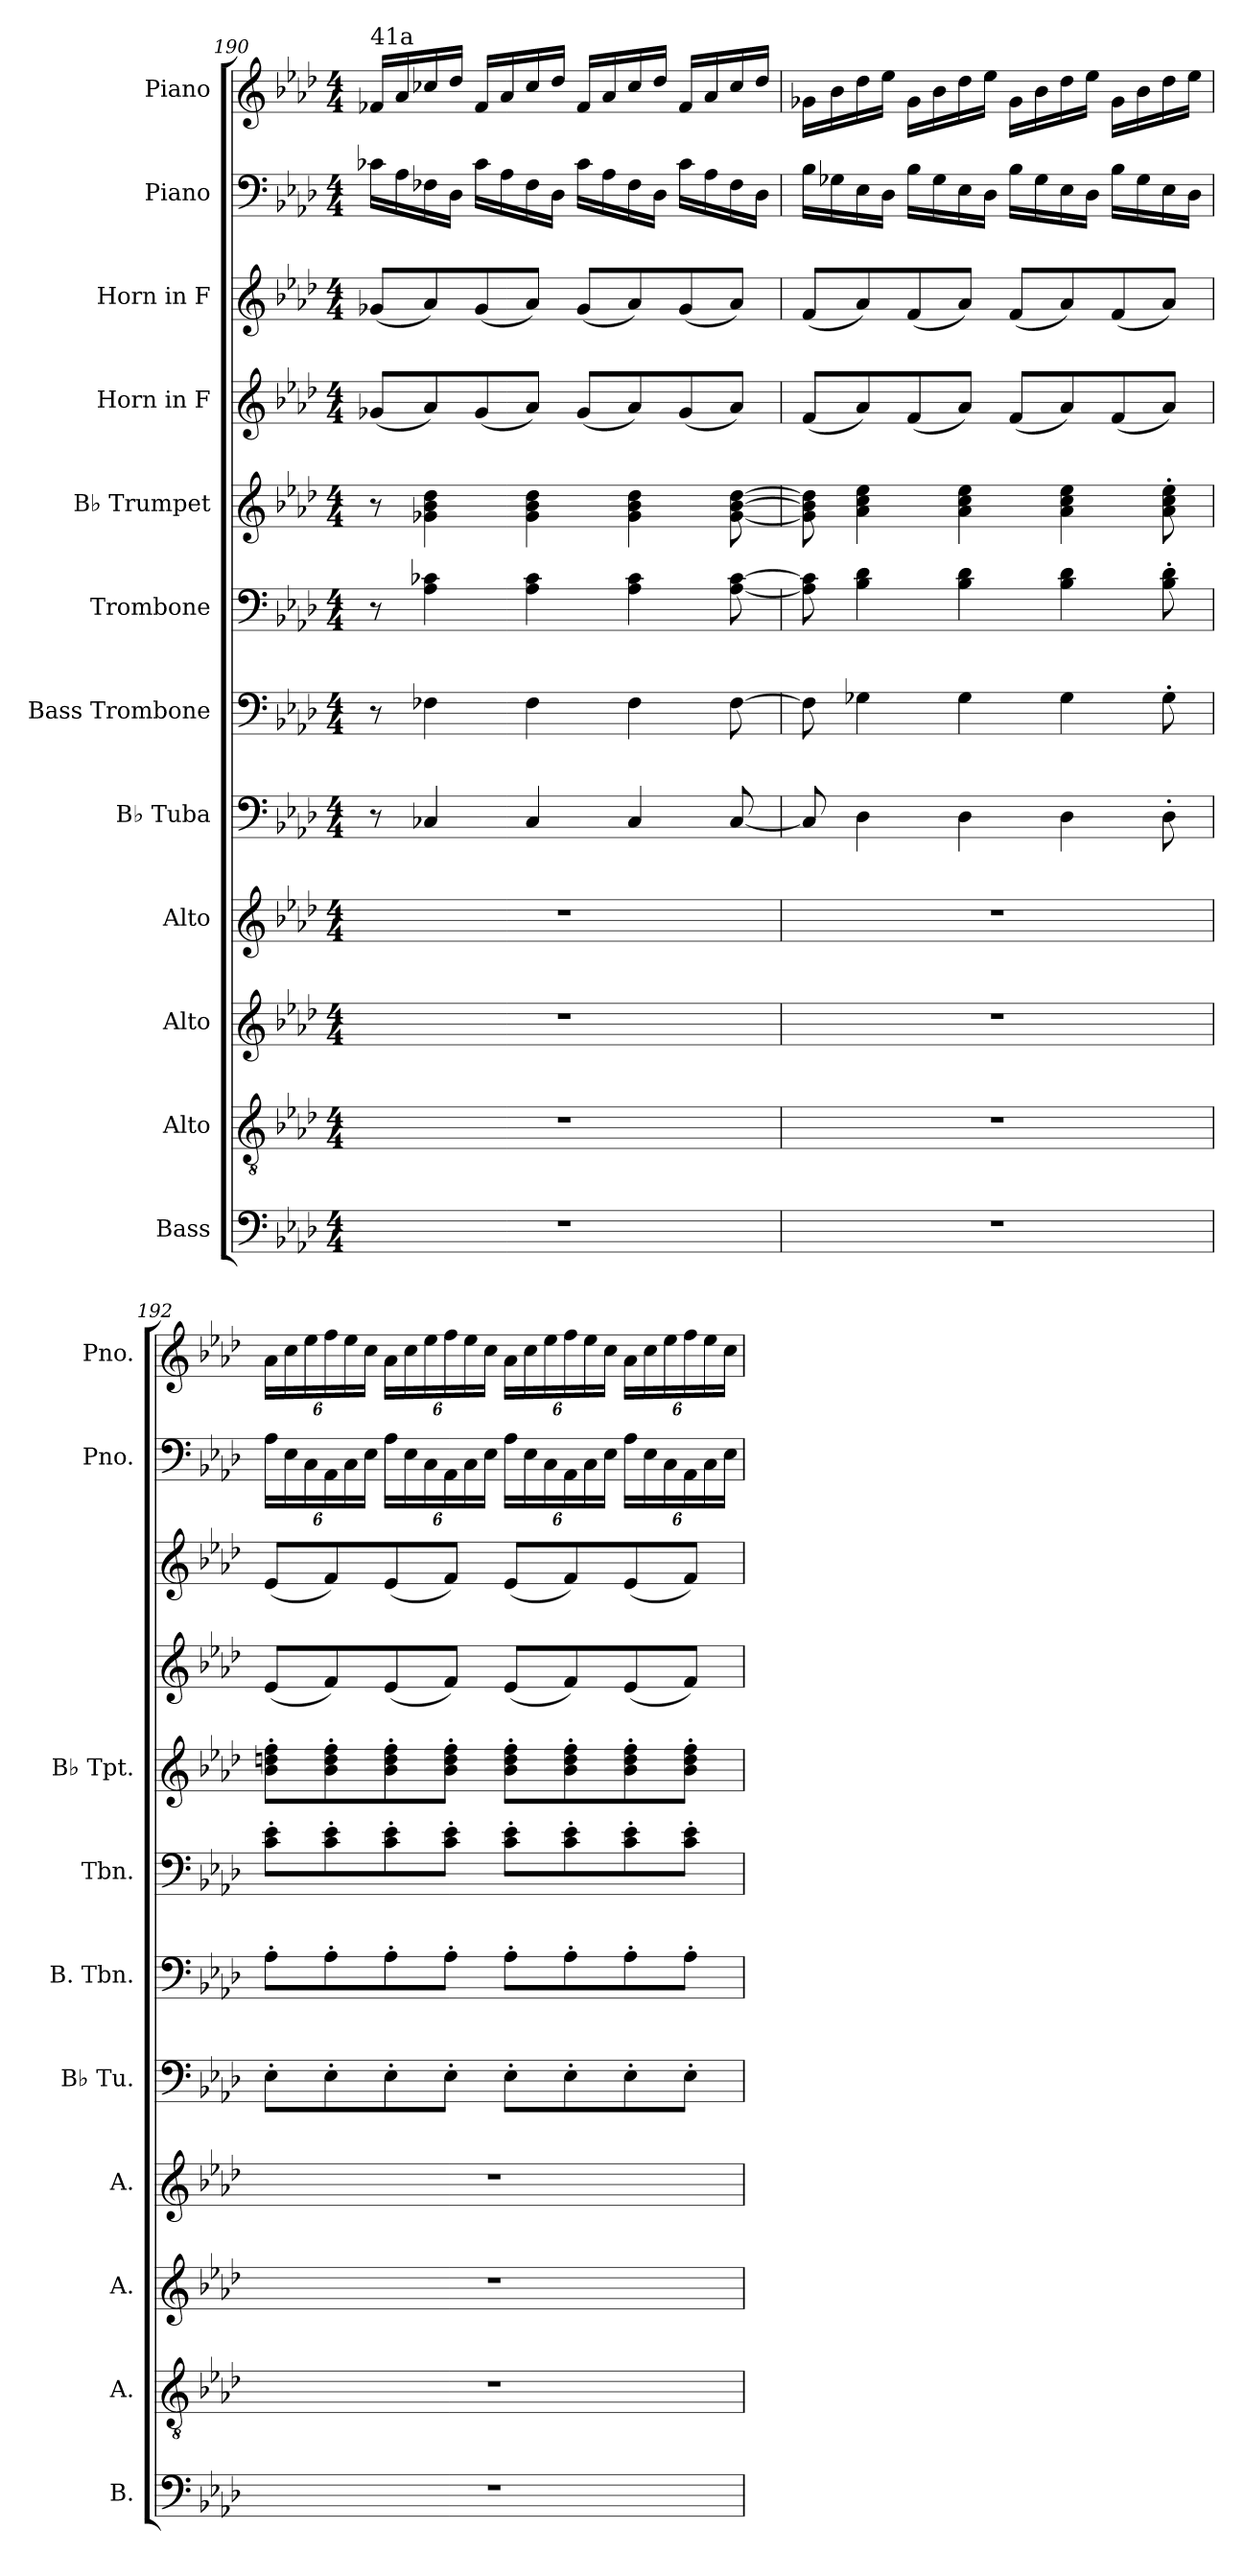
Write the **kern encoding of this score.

**kern	**kern	**kern	**kern	**kern	**kern	**kern	**kern	**kern	**kern	**kern	**kern
*part12	*part11	*part10	*part9	*part8	*part7	*part6	*part5	*part4	*part3	*part2	*part1
*staff12	*staff11	*staff10	*staff9	*staff8	*staff7	*staff6	*staff5	*staff4	*staff3	*staff2	*staff1
*I"Bass	*I"Alto	*I"Alto	*I"Alto	*I"B♭ Tuba	*I"Bass Trombone	*I"Trombone	*I"B♭ Trumpet	*I"Horn in F	*I"Horn in F	*I"Piano	*I"Piano
*I'B.	*I'A.	*I'A.	*I'A.	*I'B♭ Tu.	*I'B. Tbn.	*I'Tbn.	*I'B♭ Tpt.	*	*	*I'Pno.	*I'Pno.
*clefF4	*clefGv2	*clefG2	*clefG2	*clefF4	*clefF4	*clefF4	*clefG2	*clefG2	*clefG2	*clefF4	*clefG2
*	*	*	*	*	*	*	*ITrd1c2	*ITrd4c7	*ITrd4c7	*	*
*k[b-e-a-d-]	*k[b-e-a-d-]	*k[b-e-a-d-]	*k[b-e-a-d-]	*k[b-e-a-d-]	*k[b-e-a-d-]	*k[b-e-a-d-]	*k[b-e-a-d-g-c-]	*k[b-e-a-d-g-]	*k[b-e-a-d-g-]	*k[b-e-a-d-]	*k[b-e-a-d-]
*M4/4	*M4/4	*M4/4	*M4/4	*M4/4	*M4/4	*M4/4	*M4/4	*M4/4	*M4/4	*M4/4	*M4/4
=190	=190	=190	=190	=190	=190	=190	=190	=190	=190	=190	=190
!	!	!	!	!	!	!	!	!	!	!	!LO:TX:a:t=41a
1r	1r	1r	1r	8r	8r	8r	8r	(8c-X/L	(8c-X/L	16c-X\LL	16f-X/LL
.	.	.	.	.	.	.	.	.	.	16A-\	16a-/
.	.	.	.	4C-X/	4F-X\	4A-\ 4c-X\	4f-X\ 4a-\ 4cc-\	8d-/)	8d-/)	16F-X\	16cc-X/
.	.	.	.	.	.	.	.	.	.	16D-\JJ	16dd-/JJ
.	.	.	.	.	.	.	.	(8c-/	(8c-/	16c-\LL	16f-/LL
.	.	.	.	.	.	.	.	.	.	16A-\	16a-/
.	.	.	.	4C-/	4F-\	4A-\ 4c-\	4f-\ 4a-\ 4cc-\	8d-/J)	8d-/J)	16F-\	16cc-/
.	.	.	.	.	.	.	.	.	.	16D-\JJ	16dd-/JJ
.	.	.	.	.	.	.	.	(8c-/L	(8c-/L	16c-\LL	16f-/LL
.	.	.	.	.	.	.	.	.	.	16A-\	16a-/
.	.	.	.	4C-/	4F-\	4A-\ 4c-\	4f-\ 4a-\ 4cc-\	8d-/)	8d-/)	16F-\	16cc-/
.	.	.	.	.	.	.	.	.	.	16D-\JJ	16dd-/JJ
.	.	.	.	.	.	.	.	(8c-/	(8c-/	16c-\LL	16f-/LL
.	.	.	.	.	.	.	.	.	.	16A-\	16a-/
.	.	.	.	[8C-/	[8F-\	[8A-\ [8c-\	[8f-\ [8a-\ [8cc-\	8d-/J)	8d-/J)	16F-\	16cc-/
.	.	.	.	.	.	.	.	.	.	16D-\JJ	16dd-/JJ
!!LO:PB:g=z
=191	=191	=191	=191	=191	=191	=191	=191	=191	=191	=191	=191
1r	1r	1r	1r	8C-/]	8F-\]	8A-\] 8c-\]	8f-\] 8a-\] 8cc-\]	(8B-/L	(8B-/L	16B-\LL	16g-X\LL
.	.	.	.	.	.	.	.	.	.	16G-X\	16b-\
.	.	.	.	4D-\	4G-X\	4B-\ 4d-\	4g-\ 4b-\ 4dd-\	8d-/)	8d-/)	16E-\	16dd-\
.	.	.	.	.	.	.	.	.	.	16D-\JJ	16ee-\JJ
.	.	.	.	.	.	.	.	(8B-/	(8B-/	16B-\LL	16g-\LL
.	.	.	.	.	.	.	.	.	.	16G-\	16b-\
.	.	.	.	4D-\	4G-\	4B-\ 4d-\	4g-\ 4b-\ 4dd-\	8d-/J)	8d-/J)	16E-\	16dd-\
.	.	.	.	.	.	.	.	.	.	16D-\JJ	16ee-\JJ
.	.	.	.	.	.	.	.	(8B-/L	(8B-/L	16B-\LL	16g-\LL
.	.	.	.	.	.	.	.	.	.	16G-\	16b-\
.	.	.	.	4D-\	4G-\	4B-\ 4d-\	4g-\ 4b-\ 4dd-\	8d-/)	8d-/)	16E-\	16dd-\
.	.	.	.	.	.	.	.	.	.	16D-\JJ	16ee-\JJ
.	.	.	.	.	.	.	.	(8B-/	(8B-/	16B-\LL	16g-\LL
.	.	.	.	.	.	.	.	.	.	16G-\	16b-\
.	.	.	.	8D-'\	8G-'\	8B-\' 8d-\'	8g-\' 8b-\' 8dd-\'	8d-/J)	8d-/J)	16E-\	16dd-\
.	.	.	.	.	.	.	.	.	.	16D-\JJ	16ee-\JJ
=192	=192	=192	=192	=192	=192	=192	=192	=192	=192	=192	=192
*	*	*	*	*	*	*	*	*	*	*Xbrackettup	*Xbrackettup
1r	1r	1r	1r	8E-'\L	8A-'\L	8c\' 8e-\'L	8a-\' 8ccn\' 8ee-\'L	(8A-/L	(8A-/L	24A-\LL	24a-\LL
.	.	.	.	.	.	.	.	.	.	24E-\	24cc\
.	.	.	.	.	.	.	.	.	.	24C\	24ee-\
.	.	.	.	8E-'\	8A-'\	8c\' 8e-\'	8a-\' 8cc\' 8ee-\'	8B-/)	8B-/)	24AA-\	24ff\
.	.	.	.	.	.	.	.	.	.	24C\	24ee-\
.	.	.	.	.	.	.	.	.	.	24E-\JJ	24cc\JJ
.	.	.	.	8E-'\	8A-'\	8c\' 8e-\'	8a-\' 8cc\' 8ee-\'	(8A-/	(8A-/	24A-\LL	24a-\LL
.	.	.	.	.	.	.	.	.	.	24E-\	24cc\
.	.	.	.	.	.	.	.	.	.	24C\	24ee-\
.	.	.	.	8E-'\J	8A-'\J	8c\' 8e-\'J	8a-\' 8cc\' 8ee-\'J	8B-/J)	8B-/J)	24AA-\	24ff\
.	.	.	.	.	.	.	.	.	.	24C\	24ee-\
.	.	.	.	.	.	.	.	.	.	24E-\JJ	24cc\JJ
.	.	.	.	8E-'\L	8A-'\L	8c\' 8e-\'L	8a-\' 8cc\' 8ee-\'L	(8A-/L	(8A-/L	24A-\LL	24a-\LL
.	.	.	.	.	.	.	.	.	.	24E-\	24cc\
.	.	.	.	.	.	.	.	.	.	24C\	24ee-\
.	.	.	.	8E-'\	8A-'\	8c\' 8e-\'	8a-\' 8cc\' 8ee-\'	8B-/)	8B-/)	24AA-\	24ff\
.	.	.	.	.	.	.	.	.	.	24C\	24ee-\
.	.	.	.	.	.	.	.	.	.	24E-\JJ	24cc\JJ
.	.	.	.	8E-'\	8A-'\	8c\' 8e-\'	8a-\' 8cc\' 8ee-\'	(8A-/	(8A-/	24A-\LL	24a-\LL
.	.	.	.	.	.	.	.	.	.	24E-\	24cc\
.	.	.	.	.	.	.	.	.	.	24C\	24ee-\
.	.	.	.	8E-'\J	8A-'\J	8c\' 8e-\'J	8a-\' 8cc\' 8ee-\'J	8B-/J)	8B-/J)	24AA-\	24ff\
.	.	.	.	.	.	.	.	.	.	24C\	24ee-\
.	.	.	.	.	.	.	.	.	.	24E-\JJ	24cc\JJ
=	=	=	=	=	=	=	=	=	=	=	=
*-	*-	*-	*-	*-	*-	*-	*-	*-	*-	*-	*-
